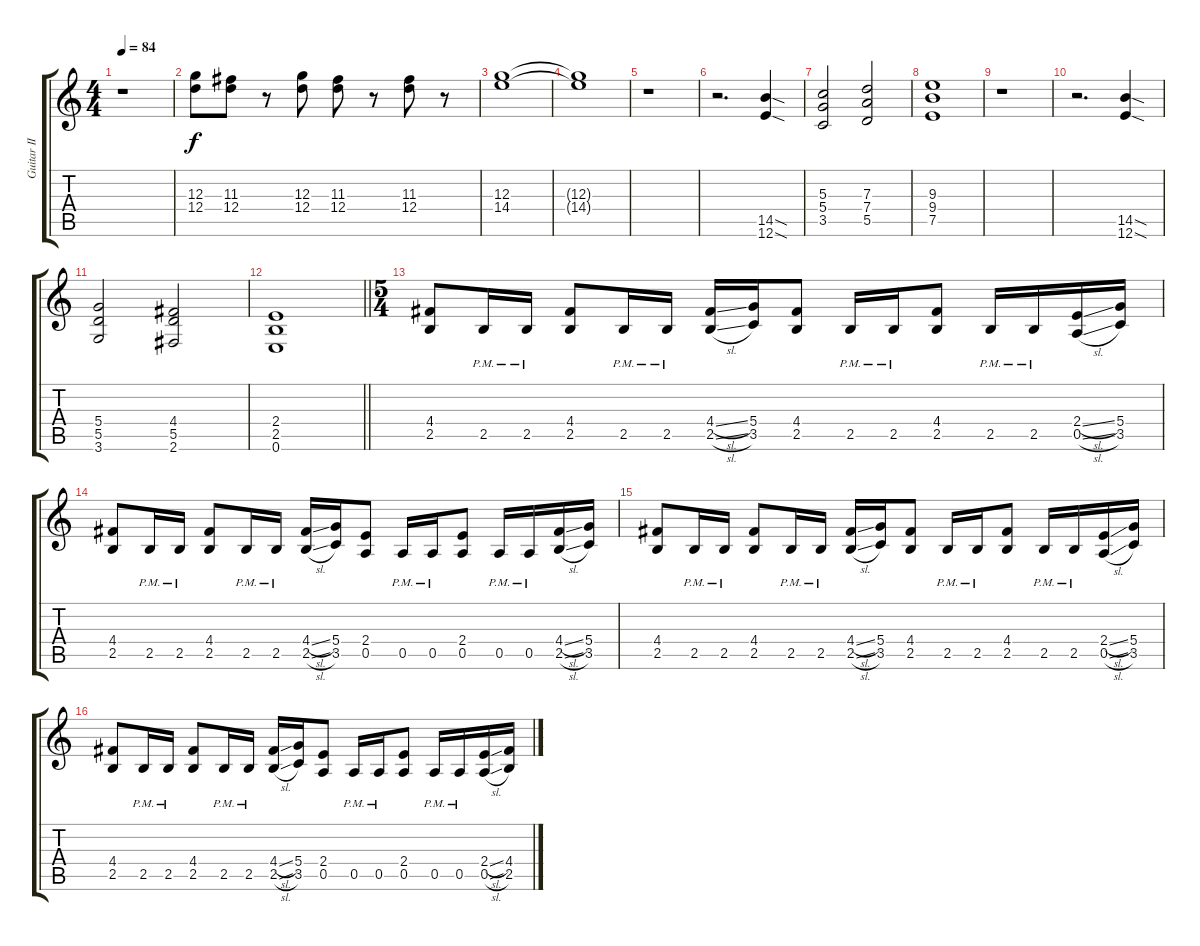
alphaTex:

\track ("Guitar II" "Guitar II") {instrument overdrivenguitar}
\staff {score tabs}
\tuning (E4 B3 G3 D3 A2 E2) {hide}
\ts (4 4)
\tempo 84
\clef g2
\ks c
r.1{dy f} |
(12.3 12.4).8 (11.3 12.4).8 r.8 (12.3 12.4).8 (11.3 12.4).8 r.8 (11.3 12.4).8 r.8 |
(12.3 14.4).1 |
(12.3{t} 14.4{t}).1 |
r.1 |
r.2{d} (14.5{sod} 12.6{sod}).4 |
(5.3 5.4 3.5).2 (7.3 7.4 5.5).2 |
(9.3 9.4 7.5).1 |
r.1 |
r.2{d} (14.5{sod} 12.6{sod}).4 |
(5.4 5.5 3.6).2 (4.4 5.5 2.6).2 |
\barLineRight lightlight
(2.4 2.5 0.6).1 |
\ts (5 4)
(4.4 2.5).8 2.5{pm}.16 2.5{pm}.16 (4.4 2.5).8 2.5{pm}.16 2.5{pm}.16 (4.4{sl} 2.5{sl}).16 (5.4 3.5).16 (4.4 2.5).8 2.5{pm}.16 2.5{pm}.16 (4.4 2.5).8 2.5{pm}.16 2.5{pm}.16 (2.4{sl} 0.5{sl}).16 (5.4 3.5).16 |
(4.4 2.5).8 2.5{pm}.16 2.5{pm}.16 (4.4 2.5).8 2.5{pm}.16 2.5{pm}.16 (4.4{sl} 2.5{sl}).16 (5.4 3.5).16 (2.4 0.5).8 0.5{pm}.16 0.5{pm}.16 (2.4 0.5).8 0.5{pm}.16 0.5{pm}.16 (4.4{sl} 2.5{sl}).16 (5.4 3.5).16 |
(4.4 2.5).8 2.5{pm}.16 2.5{pm}.16 (4.4 2.5).8 2.5{pm}.16 2.5{pm}.16 (4.4{sl} 2.5{sl}).16 (5.4 3.5).16 (4.4 2.5).8 2.5{pm}.16 2.5{pm}.16 (4.4 2.5).8 2.5{pm}.16 2.5{pm}.16 (2.4{sl} 0.5{sl}).16 (5.4 3.5).16 |
(4.4 2.5).8 2.5{pm}.16 2.5{pm}.16 (4.4 2.5).8 2.5{pm}.16 2.5{pm}.16 (4.4{sl} 2.5{sl}).16 (5.4 3.5).16 (2.4 0.5).8 0.5{pm}.16 0.5{pm}.16 (2.4 0.5).8 0.5{pm}.16 0.5{pm}.16 (2.4{sl} 0.5{sl}).16 (4.4 2.5).16
